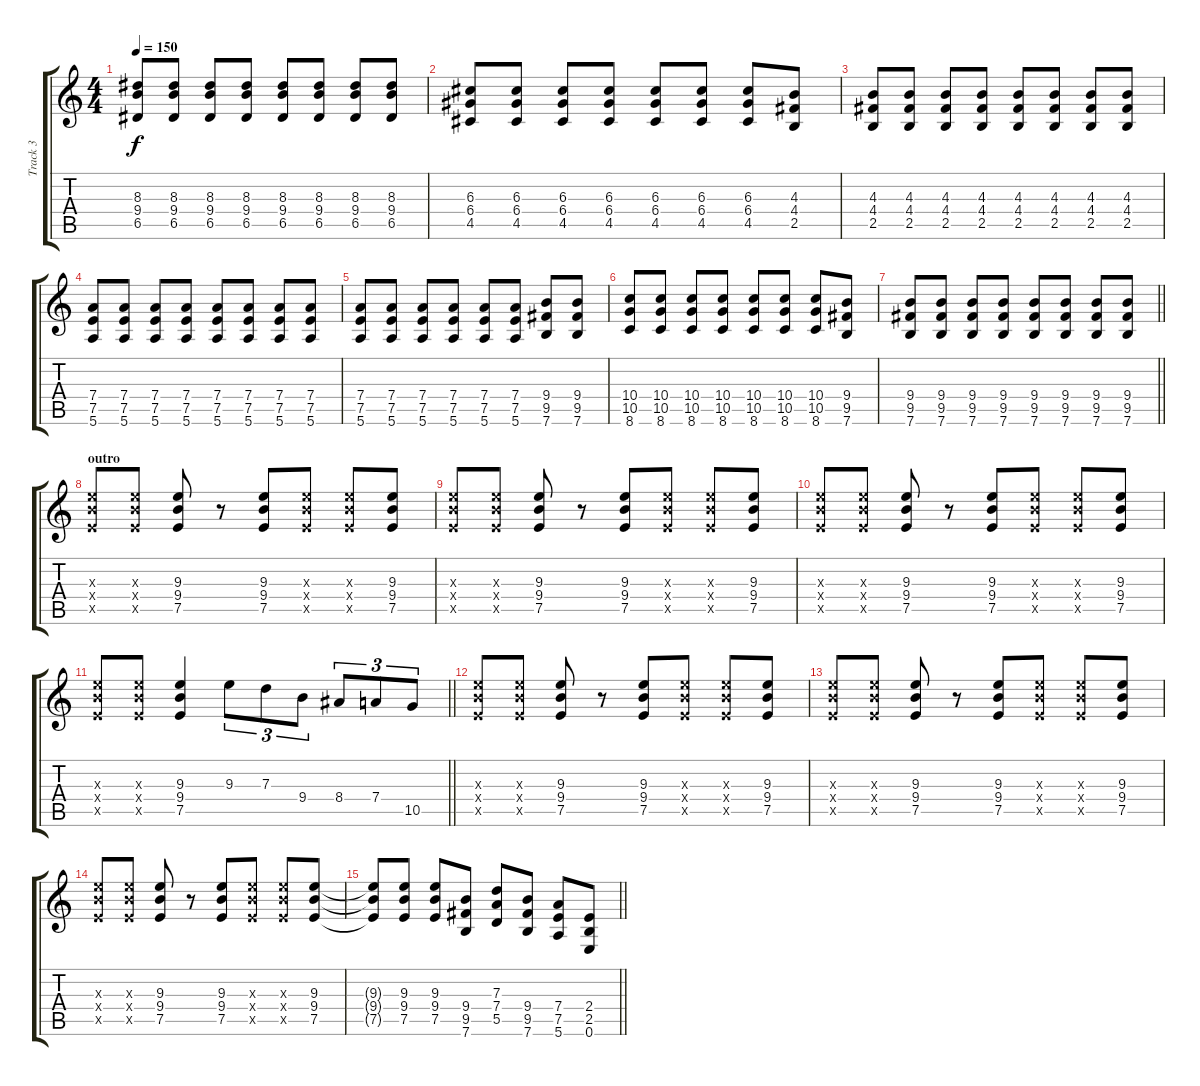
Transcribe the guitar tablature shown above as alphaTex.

\track ("Track 3" "Track 3") {instrument distortionguitar}
\staff {score tabs}
\tuning (E4 B3 G3 D3 A2 E2) {hide}
\ts (4 4)
\tempo 150
\clef g2
\ks c
(8.3 9.4 6.5).8{dy f} (8.3 9.4 6.5).8 (8.3 9.4 6.5).8 (8.3 9.4 6.5).8 (8.3 9.4 6.5).8 (8.3 9.4 6.5).8 (8.3 9.4 6.5).8 (8.3 9.4 6.5).8 |
(6.3 6.4 4.5).8 (6.3 6.4 4.5).8 (6.3 6.4 4.5).8 (6.3 6.4 4.5).8 (6.3 6.4 4.5).8 (6.3 6.4 4.5).8 (6.3 6.4 4.5).8 (4.3 4.4 2.5).8 |
(4.3 4.4 2.5).8 (4.3 4.4 2.5).8 (4.3 4.4 2.5).8 (4.3 4.4 2.5).8 (4.3 4.4 2.5).8 (4.3 4.4 2.5).8 (4.3 4.4 2.5).8 (4.3 4.4 2.5).8 |
(7.4 7.5 5.6).8 (7.4 7.5 5.6).8 (7.4 7.5 5.6).8 (7.4 7.5 5.6).8 (7.4 7.5 5.6).8 (7.4 7.5 5.6).8 (7.4 7.5 5.6).8 (7.4 7.5 5.6).8 |
(7.4 7.5 5.6).8 (7.4 7.5 5.6).8 (7.4 7.5 5.6).8 (7.4 7.5 5.6).8 (7.4 7.5 5.6).8 (7.4 7.5 5.6).8 (9.4 9.5 7.6).8 (9.4 9.5 7.6).8 |
(10.4 10.5 8.6).8 (10.4 10.5 8.6).8 (10.4 10.5 8.6).8 (10.4 10.5 8.6).8 (10.4 10.5 8.6).8 (10.4 10.5 8.6).8 (10.4 10.5 8.6).8 (9.4 9.5 7.6).8 |
\barLineRight lightlight
(9.4 9.5 7.6).8 (9.4 9.5 7.6).8 (9.4 9.5 7.6).8 (9.4 9.5 7.6).8 (9.4 9.5 7.6).8 (9.4 9.5 7.6).8 (9.4 9.5 7.6).8 (9.4 9.5 7.6).8 |
\section ("" "outro")
(9.3{x} 9.4{x} 7.5{x}).8 (9.3{x} 9.4{x} 7.5{x}).8 (9.3 9.4 7.5).8 r.8 (9.3 9.4 7.5).8 (9.3{x} 9.4{x} 7.5{x}).8 (9.3{x} 9.4{x} 7.5{x}).8 (9.3 9.4 7.5).8 |
(9.3{x} 9.4{x} 7.5{x}).8 (9.3{x} 9.4{x} 7.5{x}).8 (9.3 9.4 7.5).8 r.8 (9.3 9.4 7.5).8 (9.3{x} 9.4{x} 7.5{x}).8 (9.3{x} 9.4{x} 7.5{x}).8 (9.3 9.4 7.5).8 |
(9.3{x} 9.4{x} 7.5{x}).8 (9.3{x} 9.4{x} 7.5{x}).8 (9.3 9.4 7.5).8 r.8 (9.3 9.4 7.5).8 (9.3{x} 9.4{x} 7.5{x}).8 (9.3{x} 9.4{x} 7.5{x}).8 (9.3 9.4 7.5).8 |
\barLineRight lightlight
(9.3{x} 9.4{x} 7.5{x}).8 (9.3{x} 9.4{x} 7.5{x}).8 (9.3 9.4 7.5).4 9.3.8{tu (3 2)} 7.3.8{tu (3 2)} 9.4.8{tu (3 2)} 8.4.8{tu (3 2)} 7.4.8{tu (3 2)} 10.5.8{tu (3 2)} |
(9.3{x} 9.4{x} 7.5{x}).8 (9.3{x} 9.4{x} 7.5{x}).8 (9.3 9.4 7.5).8 r.8 (9.3 9.4 7.5).8 (9.3{x} 9.4{x} 7.5{x}).8 (9.3{x} 9.4{x} 7.5{x}).8 (9.3 9.4 7.5).8 |
(9.3{x} 9.4{x} 7.5{x}).8 (9.3{x} 9.4{x} 7.5{x}).8 (9.3 9.4 7.5).8 r.8 (9.3 9.4 7.5).8 (9.3{x} 9.4{x} 7.5{x}).8 (9.3{x} 9.4{x} 7.5{x}).8 (9.3 9.4 7.5).8 |
(9.3{x} 9.4{x} 7.5{x}).8 (9.3{x} 9.4{x} 7.5{x}).8 (9.3 9.4 7.5).8 r.8 (9.3 9.4 7.5).8 (9.3{x} 9.4{x} 7.5{x}).8 (9.3{x} 9.4{x} 7.5{x}).8 (9.3 9.4 7.5).8 |
\barLineRight lightlight
(9.3{t} 9.4{t} 7.5{t}).8 (9.3 9.4 7.5).8 (9.3 9.4 7.5).8 (9.4 9.5 7.6).8 (7.3 7.4 5.5).8 (9.4 9.5 7.6).8 (7.4 7.5 5.6).8 (2.4 2.5 0.6).8
